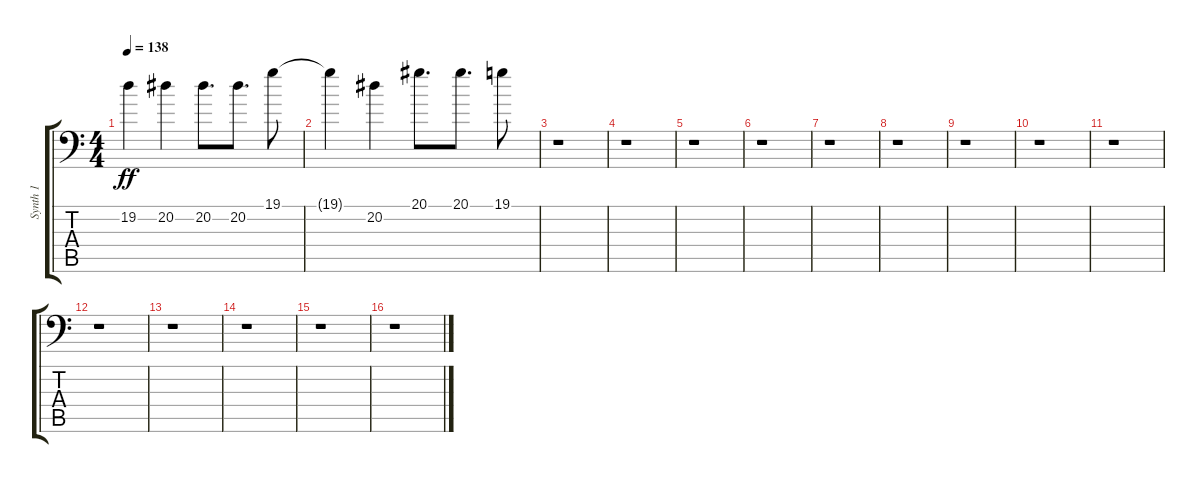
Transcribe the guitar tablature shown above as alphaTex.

\track ("Synth 1" "Synth 1") {instrument electricgrandpiano}
\staff {score tabs}
\tuning (C4 G3 Eb3 Bb2 F2 Bb1) {hide}
\ts (4 4)
\tempo 138
\clef f4
\ks c
19.2{t}.4{dy ff} 20.2.4 20.2.8{d} 20.2.8{d} 19.1.8 |
19.1{t}.4 20.2.4 20.1.8{d} 20.1.8{d} 19.1.8 |
r.1 |
r.1 |
r.1 |
r.1 |
r.1 |
r.1 |
r.1 |
r.1 |
r.1 |
r.1 |
r.1 |
r.1 |
r.1 |
r.1
